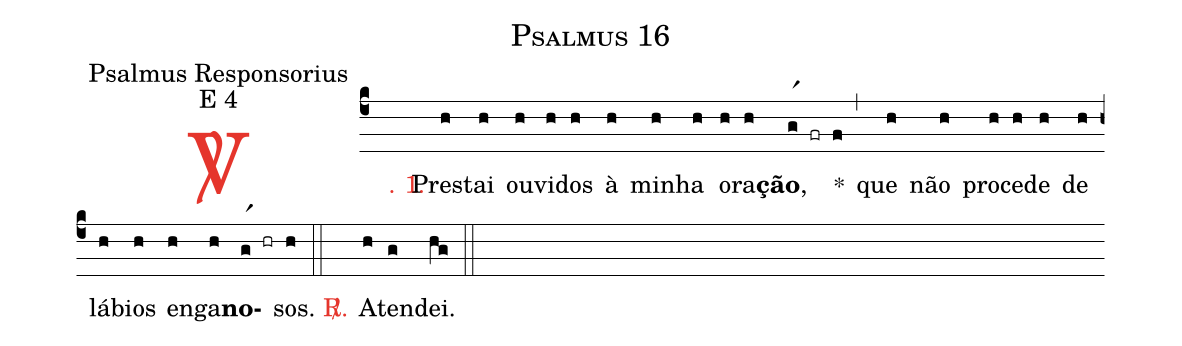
name: Psalmus 16;
office-part: Psalmus Responsorius;
mode: E 4;
%%
(c4)

<c><sp>V/</sp>. 1.</c>() Pres(h)tai(h) ou(h)vi(h)dos(h) à(h) mi(h)nha(h) o(h)ra(h)<b>ção</b>,(gr1 fr f) *(,) que(h) não(h) pro(h)ce(h)de(h) de(h) lá(h)bios(h) en(h)ga(h)<b>no</b>(gr1 hr)sos.(h)

(::)

<nlba><c><sp>R/</sp>.</c>() A</nlba>(h)ten(g)dei.(hg)

(::)
